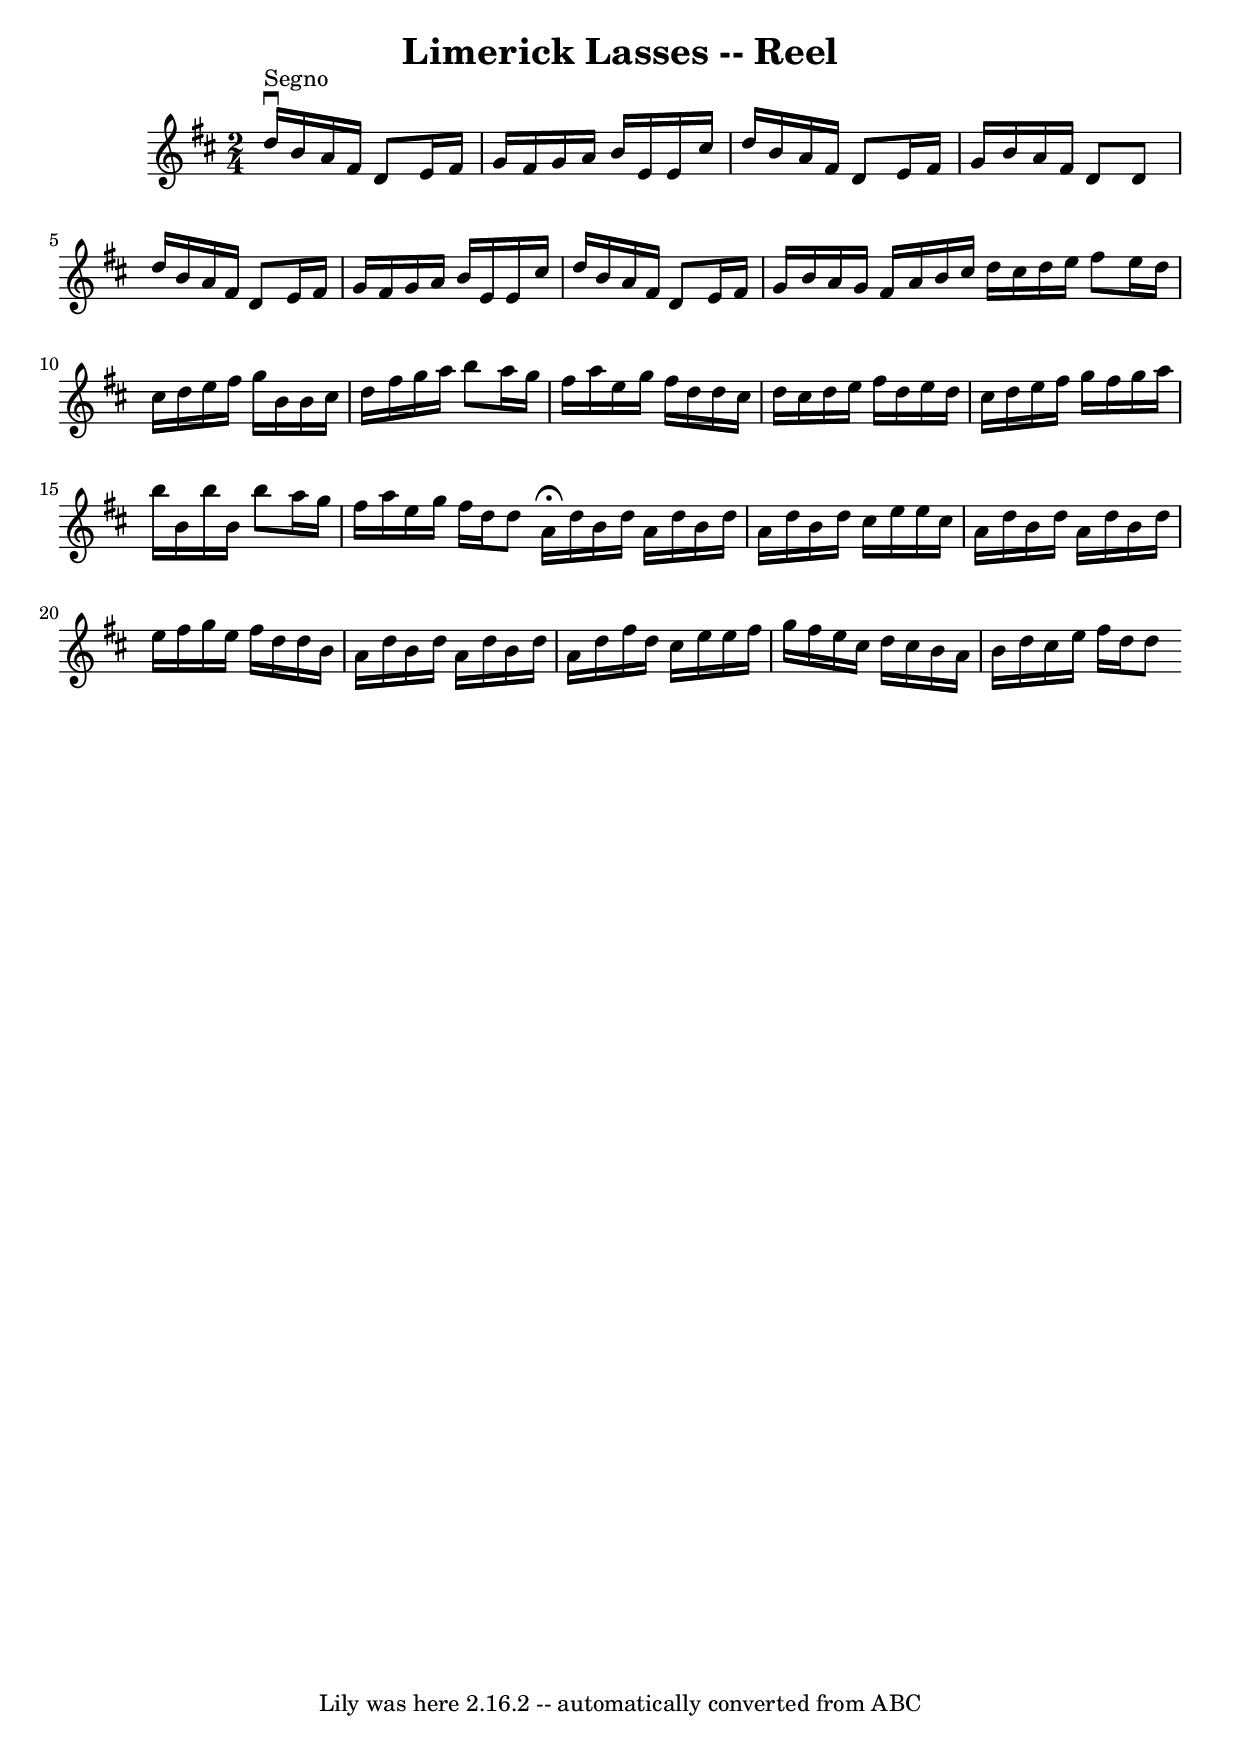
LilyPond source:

\version "2.16.2"
\include "Mammoth.ily"
\header {
  %% book = "Ryan's Mammoth Collection"
 crossRefNumber = "1"
 footnotes = ""
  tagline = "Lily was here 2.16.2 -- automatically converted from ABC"
  title = "Limerick Lasses -- Reel"

}
voicedefault =  {


  \time 2/4 
  \key d \major   \bar " |." d''16^"Segno"^\downbow b'16 a'16 fs'16 d'8 e'16 fs'16   |
 g'16 fs'16 g'16 a'16 b'16 e'16 e'16 cs''16   |
 d''16 b'16 a'16 fs'16 d'8 e'16 fs'16   |
 g'16 b'16 a'16 fs'16 d'8 d'8   |
 d''16 b'16 a'16 fs'16 d'8 e'16 fs'16  |
 g'16 fs'16 g'16 a'16 b'16 e'16 e'16 cs''16   |
 d''16 b'16 a'16 fs'16 d'8 e'16 fs'16   |
 g'16 b'16 a'16 g'16 fs'16 a'16 b'16 cs''16  \bar " |." d''16 cs''16 d''16 e''16 fs''8 e''16 d''16   |
 cs''16 d''16 e''16 fs''16 g''16 b'16 b'16 cs''16   |
 d''16 fs''16 g''16 a''16 b''8 a''16 g''16   |
 fs''16 a''16 e''16 g''16 fs''16 d''16 d''16 cs''16   |
 d''16 cs''16 d''16 e''16 fs''16 d''16 e''16 d''16    |
 cs''16 d''16 e''16 fs''16 g''16 fs''16 g''16 a''16   |
 b''16 b'16 b''16 b'16 b''8 a''16 g''16   |
 fs''16 a''16 e''16 g''16 fs''16 d''16 d''8       \bar " |." a'16^\fermata d''16 b'16 d''16 a'16 d''16 b'16 d''16   |
 a'16 d''16 b'16 d''16 cs''16 e''16 e''16 cs''16   |
 a'16 d''16 b'16 d''16 a'16 d''16 b'16 d''16   |
 e''16 fs''16 g''16 e''16 fs''16 d''16 d''16 b'16   |
 a'16 d''16 b'16 d''16 a'16 d''16 b'16 d''16   |
 a'16 d''16 fs''16 d''16 cs''16 e''16 e''16 fs''16   |
 g''16 fs''16 e''16 cs''16 d''16 cs''16 b'16 a'16   |
 b'16 d''16 cs''16 e''16 fs''16 d''16 d''8    \bar " |."   

}

\score{
  <<

    \context Staff="default"
    {
      \voicedefault 
      
    }

  >>
  \layout {
    
  }
  \midi {
  }

}
